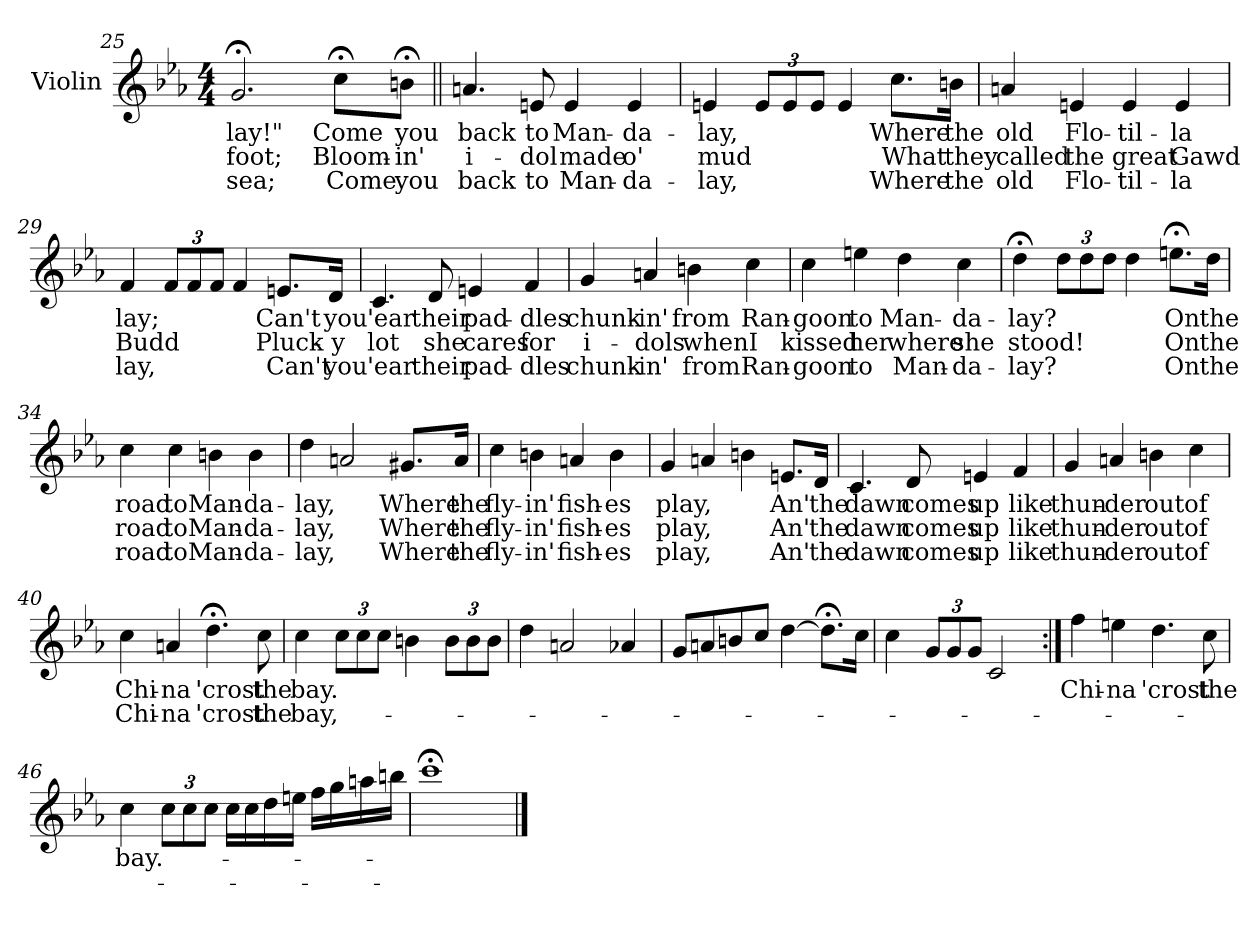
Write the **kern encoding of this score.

**kern	**text	**text	**text
*part1	*part1	*part1	*part1
*staff1	*staff1	*staff1	*staff1
*I"Violin	*	*	*
*I'Vln	*	*	*
*clefG2	*	*	*
*k[b-e-a-]	*	*	*
*E-:	*	*	*
*M4/4	*	*	*
=25	=25	=25	=25
2.g;</	-lay!"	foot;	sea;
8cc;<\L	Come	Bloom-	Come
8bn;<\J	you	-in'	you
!!LO:PB:g=z
=26||	=26||	=26||	=26||
4.a/	back	i-	back
8e/	to	-dol	to
4e/	Man-	made	Man-
4e/	-da-	o'	-da-
=27	=27	=27	=27
4e/	-lay,	mud	-lay,
*Xbrackettup	*	*	*
12e/L	.	.	.
12e/	.	.	.
12e/J	.	.	.
4e/	.	.	.
8.cc\L	Where	What	Where
16b\Jk	the	they	the
=28	=28	=28	=28
4a/	old	called	old
4e/	Flo-	the	Flo-
4e/	-til-	great	-til-
4e/	-la	Gawd	-la
=29	=29	=29	=29
4f/	lay;	Budd	lay,
12f/L	.	.	.
12f/	.	.	.
12f/J	.	.	.
4f/	.	.	.
8.e/L	Can't	Pluck-	Can't
16d/Jk	you	-y	you
!!LO:LB:g=z
=30	=30	=30	=30
4.c/	'ear	lot	'ear
8d/	their	she	their
4e/	pad-	cares	pad-
4f/	-dles	for	-dles
=31	=31	=31	=31
4g/	chunk-	i-	chunk-
4a/	-in'	-dols	-in'
4b\	from	when	from
4cc\	Ran-	I	Ran-
=32	=32	=32	=32
4cc\	-goon	kissed	-goon
4ee\	to	her	to
4dd\	Man-	where	Man-
4cc\	-da-	she	-da-
=33	=33	=33	=33
4dd;<\	-lay?	stood!	-lay?
12dd\L	.	.	.
12dd\	.	.	.
12dd\J	.	.	.
4dd\	.	.	.
8.ee;<\L	On	On	On
16dd\Jk	the	the	the
=34	=34	=34	=34
4cc\	road	road	road
4cc\	to	to	to
4b\	Man-	Man-	Man-
4b\	-da-	-da-	-da-
!!LO:LB:g=z
=35	=35	=35	=35
4dd\	-lay,	-lay,	-lay,
2a/	.	.	.
8.g#X/L	Where	Where	Where
16a/Jk	the	the	the
=36	=36	=36	=36
4cc\	fly-	fly-	fly-
4b\	-in'	-in'	-in'
4a/	fish-	fish-	fish-
4b\	-es	-es	-es
=37	=37	=37	=37
4g/	play,	play,	play,
4a/	.	.	.
4b\	.	.	.
8.e/L	An'	An'	An'
16d/Jk	the	the	the
=38	=38	=38	=38
4.c/	dawn	dawn	dawn
8d/	comes	comes	comes
4e/	up	up	up
4f/	like	like	like
=39	=39	=39	=39
4g/	thun-	thun-	thun-
4a/	-der	-der	-der
4b\	out	out	out
4cc\	of	of	of
!!LO:LB:g=z
=40	=40	=40	=40
4cc\	Chi-	Chi-	.
4a/	-na	-na	.
4.dd;<\	'crost	'crost	.
8cc\	the	the	.
=41	=41	=41	=41
4cc\	bay.-	bay,-	.
12cc\L	-	.	.
12cc\	.	.	.
12cc\J	.	.	.
4b\	.	.	.
12b\L	.	.	.
12b\	.	.	.
12b\J	.	.	.
=42	=42	=42	=42
4dd\	.	.	.
2a/	.	.	.
4a-X/	.	.	.
=43	=43	=43	=43
8g/L	.	.	.
8a/	.	.	.
8b/	.	.	.
8cc/J	.	.	.
[4dd\	.	.	.
8.dd;<\L]	.	.	.
16cc\Jk	.	.	.
=44	=44	=44	=44
4cc\	.	.	.
12g/L	.	.	.
12g/	.	.	.
12g/J	.	.	.
2c/	.	.	.
!!LO:LB:g=z
=45:|!	=45:|!	=45:|!	=45:|!
4ff\	Chi-	.	.
4ee\	-na	.	.
4.dd\	'crost	.	.
8cc\	the	.	.
=46	=46	=46	=46
4cc\	bay.-	.	.
12cc\L	.	.	.
12cc\	.	.	.
12cc\J	.	.	.
16cc\LL	.	.	.
16cc\	.	.	.
16dd\	.	.	.
16ee\JJ	.	.	.
16ff\LL	.	.	.
16gg\	.	.	.
16aa\	.	.	.
16bb\JJ	.	.	.
=47	=47	=47	=47
1ccc;	.	.	.
==	==	==	==
*-	*-	*-	*-
